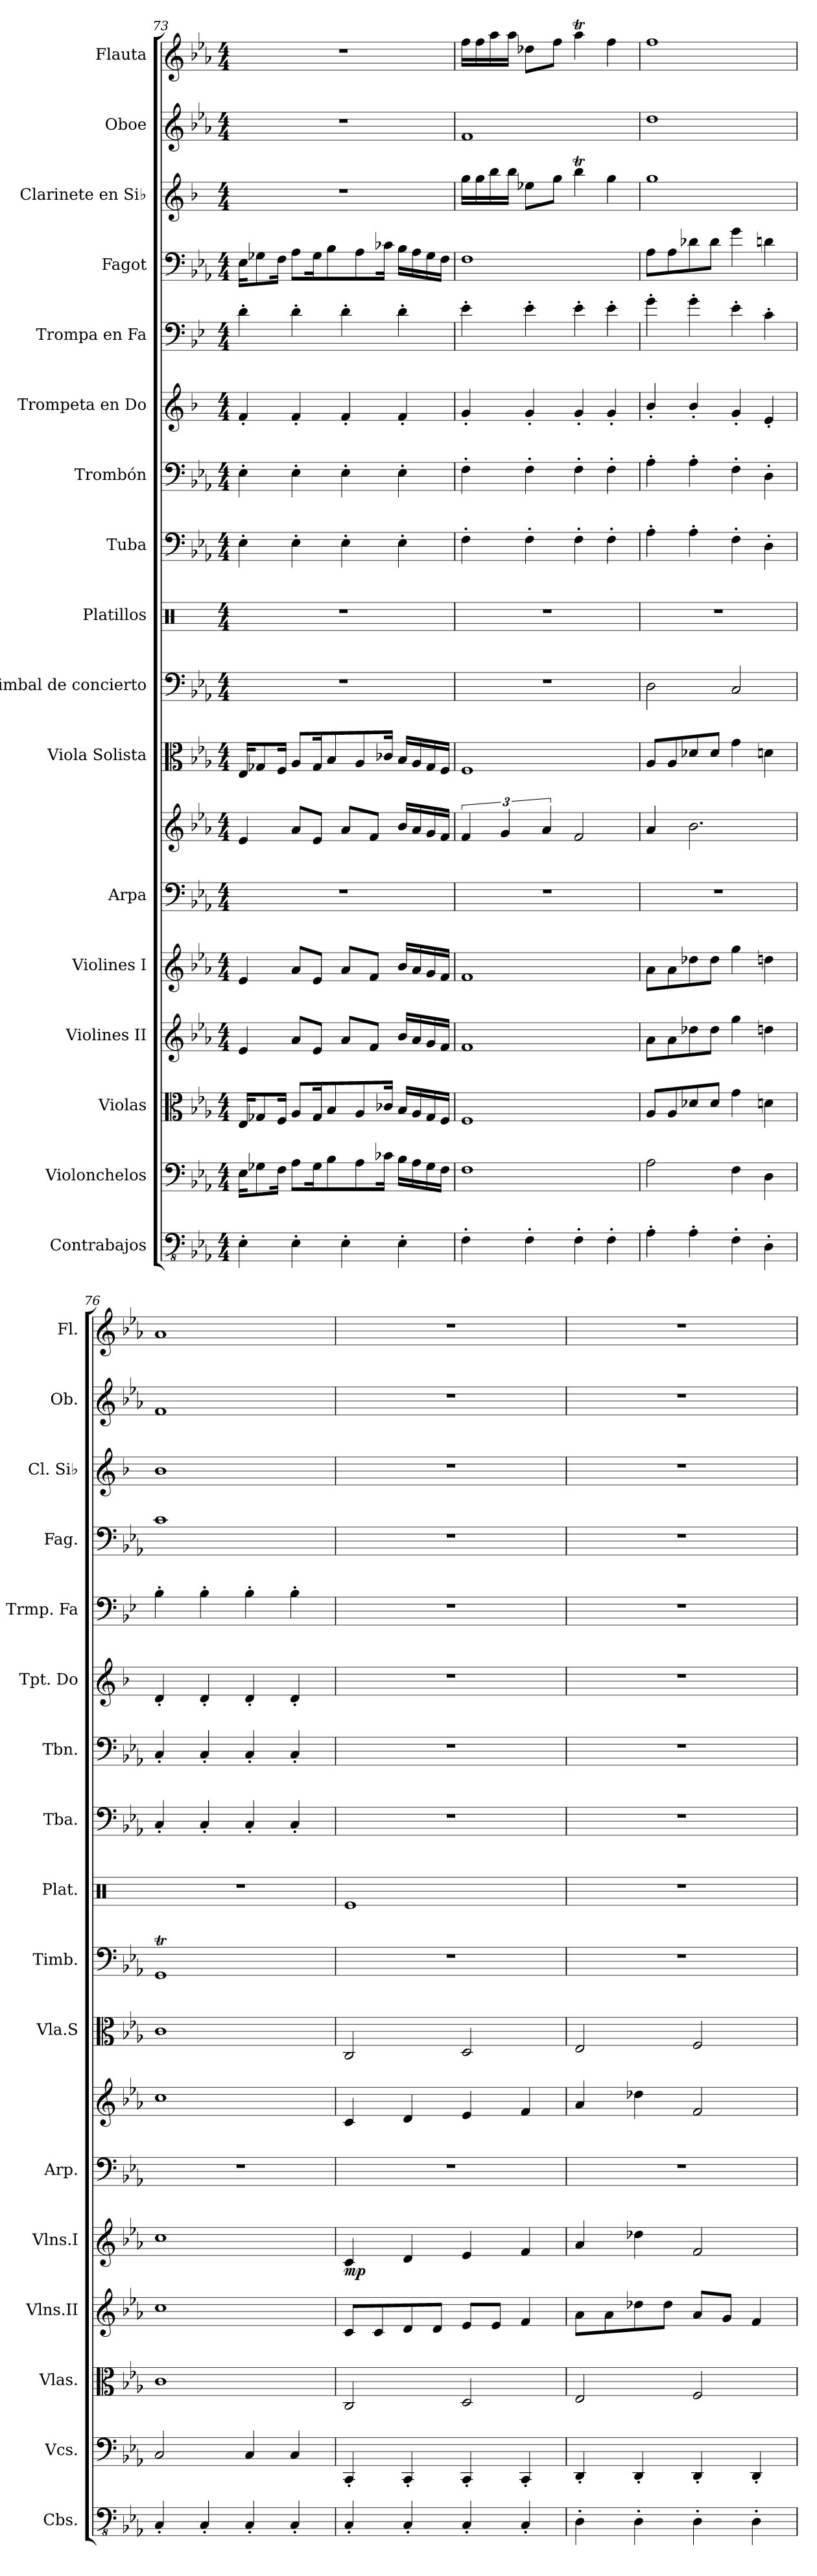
**kern	**kern	**kern	**kern	**kern	**dynam	**kern	**kern	**kern	**kern	**kern	**kern	**kern	**kern	**kern	**kern	**kern	**kern	**kern
*part17	*part16	*part15	*part14	*part13	*part13	*part12	*part12	*part11	*part10	*part9	*part8	*part7	*part6	*part5	*part4	*part3	*part2	*part1
*staff18	*staff17	*staff16	*staff15	*staff14	*staff14	*staff13	*staff12	*staff11	*staff10	*staff9	*staff8	*staff7	*staff6	*staff5	*staff4	*staff3	*staff2	*staff1
*I"Contrabajos	*I"Violonchelos	*I"Violas	*I"Violines II	*I"Violines I	*	*I"Arpa	*	*I"Viola Solista	*I"Timbal de concierto	*I"Platillos	*I"Tuba	*I"Trombón	*I"Trompeta en Do	*I"Trompa en Fa	*I"Fagot	*I"Clarinete en Si♭	*I"Oboe	*I"Flauta
*I'Cbs.	*I'Vcs.	*I'Vlas.	*I'Vlns.II	*I'Vlns.I	*	*I'Arp.	*	*I'Vla.S	*I'Timb.	*I'Plat.	*I'Tba.	*I'Tbn.	*I'Tpt. Do	*I'Trmp. Fa	*I'Fag.	*I'Cl. Si♭	*I'Ob.	*I'Fl.
!!LO:PB:g=z
*clefFv4	*clefF4	*clefC3	*clefG2	*clefG2	*	*clefF4	*clefG2	*clefC3	*clefF4	*clefX	*clefF4	*clefF4	*clefG2	*clefF4	*clefF4	*clefG2	*clefG2	*clefG2
*	*	*	*	*	*	*	*	*	*	*	*	*	*ITrd1c2	*ITrd4c7	*	*ITrd1c2	*	*
*k[b-e-a-]	*k[b-e-a-]	*k[b-e-a-]	*k[b-e-a-]	*k[b-e-a-]	*	*k[b-e-a-]	*k[b-e-a-]	*k[b-e-a-]	*k[b-e-a-]	*k[]	*k[b-e-a-]	*k[b-e-a-]	*k[b-e-a-]	*k[b-e-a-]	*k[b-e-a-]	*k[b-e-a-]	*k[b-e-a-]	*k[b-e-a-]
*M4/4	*M4/4	*M4/4	*M4/4	*M4/4	*	*M4/4	*M4/4	*M4/4	*M4/4	*M4/4	*M4/4	*M4/4	*M4/4	*M4/4	*M4/4	*M4/4	*M4/4	*M4/4
=73	=73	=73	=73	=73	=73	=73	=73	=73	=73	=73	=73	=73	=73	=73	=73	=73	=73	=73
4EE-'\	16E-\KL	16E-/KL	4e-/	4e-/	.	1r	4e-/	16E-/KL	1r	1r	4E-'\	4E-'\	4e-'/	4G'\	16E-\KL	1r	1r	1r
.	8G-X\	8G-X/	.	.	.	.	.	8G-X/	.	.	.	.	.	.	8G-X\	.	.	.
.	16F\Jk	16F/Jk	.	.	.	.	.	16F/Jk	.	.	.	.	.	.	16F\Jk	.	.	.
4EE-'\	8A-\L	8A-/L	8a-/L	8a-/L	.	.	8a-/L	8A-/L	.	.	4E-'\	4E-'\	4e-'/	4G'\	8A-\L	.	.	.
.	16G-\K	16G-/K	8e-/J	8e-/J	.	.	8e-/J	16G-/K	.	.	.	.	.	.	16G-\K	.	.	.
.	8B-\	8B-/	.	.	.	.	.	8B-/	.	.	.	.	.	.	8B-\	.	.	.
4EE-'\	.	.	8a-/L	8a-/L	.	.	8a-/L	.	.	.	4E-'\	4E-'\	4e-'/	4G'\	.	.	.	.
.	8A-\	8A-/	.	.	.	.	.	8A-/	.	.	.	.	.	.	8A-\	.	.	.
.	.	.	8f/J	8f/J	.	.	8f/J	.	.	.	.	.	.	.	.	.	.	.
.	16c-X\Jk	16c-X/Jk	.	.	.	.	.	16c-X/Jk	.	.	.	.	.	.	16c-X\Jk	.	.	.
4EE-'\	16B-\LL	16B-/LL	16b-/LL	16b-/LL	.	.	16b-/LL	16B-/LL	.	.	4E-'\	4E-'\	4e-'/	4G'\	16B-\LL	.	.	.
.	16A-\	16A-/	16a-/	16a-/	.	.	16a-/	16A-/	.	.	.	.	.	.	16A-\	.	.	.
.	16G-\	16G-/	16g/	16g/	.	.	16g/	16G-/	.	.	.	.	.	.	16G-\	.	.	.
.	16F\JJ	16F/JJ	16f/JJ	16f/JJ	.	.	16f/JJ	16F/JJ	.	.	.	.	.	.	16F\JJ	.	.	.
=74	=74	=74	=74	=74	=74	=74	=74	=74	=74	=74	=74	=74	=74	=74	=74	=74	=74	=74
4FF'\	1F	1F	1f	1f	.	1r	6f/	1F	1r	1r	4F'\	4F'\	4f'/	4A-'\	1F	16ff\LL	1f	16ff\LL
.	.	.	.	.	.	.	.	.	.	.	.	.	.	.	.	16ff\	.	16ff\
.	.	.	.	.	.	.	.	.	.	.	.	.	.	.	.	16aa-\	.	16aa-\
.	.	.	.	.	.	.	6g/	.	.	.	.	.	.	.	.	.	.	.
.	.	.	.	.	.	.	.	.	.	.	.	.	.	.	.	16aa-\JJ	.	16aa-\JJ
4FF'\	.	.	.	.	.	.	.	.	.	.	4F'\	4F'\	4f'/	4A-'\	.	8dd-X\L	.	8dd-X\L
.	.	.	.	.	.	.	6a-/	.	.	.	.	.	.	.	.	.	.	.
.	.	.	.	.	.	.	.	.	.	.	.	.	.	.	.	8ff\J	.	8ff\J
4FF'\	.	.	.	.	.	.	2f/	.	.	.	4F'\	4F'\	4f'/	4A-'\	.	4aa-T\	.	4aa-T\
4FF'\	.	.	.	.	.	.	.	.	.	.	4F'\	4F'\	4f'/	4A-'\	.	4ff\	.	4ff\
=75	=75	=75	=75	=75	=75	=75	=75	=75	=75	=75	=75	=75	=75	=75	=75	=75	=75	=75
4AA-'\	2A-\	8A-/L	8a-\L	8a-\L	.	1r	4a-/	8A-/L	2D\	1r	4A-'\	4A-'\	4a-'/	4c'\	8A-\L	1ff	1dd	1ff
.	.	8A-/	8a-\	8a-\	.	.	.	8A-/	.	.	.	.	.	.	8A-\	.	.	.
4AA-'\	.	8d-X/	8dd-X\	8dd-X\	.	.	2.b-\	8d-X/	.	.	4A-'\	4A-'\	4a-'/	4c'\	8d-X\	.	.	.
.	.	8d-/J	8dd-\J	8dd-\J	.	.	.	8d-/J	.	.	.	.	.	.	8d-\J	.	.	.
4FF'\	4F\	4g\	4gg\	4gg\	.	.	.	4g\	2C/	.	4F'\	4F'\	4f'/	4A-'\	4g\	.	.	.
4DD'\	4D\	4dn\	4ddn\	4ddn\	.	.	.	4dn\	.	.	4D'\	4D'\	4d'/	4F'\	4dn\	.	.	.
=76	=76	=76	=76	=76	=76	=76	=76	=76	=76	=76	=76	=76	=76	=76	=76	=76	=76	=76
4CC'/	2C/	1c	1cc	1cc	.	1r	1cc	1c	1GGt	1r	4C'/	4C'/	4c'/	4E-'\	1c	1a-	1f	1a-
4CC'/	.	.	.	.	.	.	.	.	.	.	4C'/	4C'/	4c'/	4E-'\	.	.	.	.
4CC'/	4C/	.	.	.	.	.	.	.	.	.	4C'/	4C'/	4c'/	4E-'\	.	.	.	.
4CC'/	4C/	.	.	.	.	.	.	.	.	.	4C'/	4C'/	4c'/	4E-'\	.	.	.	.
=77	=77	=77	=77	=77	=77	=77	=77	=77	=77	=77	=77	=77	=77	=77	=77	=77	=77	=77
!	!	!	!	!	!LO:DY:b	!	!	!	!	!	!	!	!	!	!	!	!	!
4CC'/	4CC'/	2C/	8c/L	4c/	mp	1r	4c/	2C/	1r	1Re	1r	1r	1r	1r	1r	1r	1r	1r
.	.	.	8c/	.	.	.	.	.	.	.	.	.	.	.	.	.	.	.
4CC'/	4CC'/	.	8d/	4d/	.	.	4d/	.	.	.	.	.	.	.	.	.	.	.
.	.	.	8d/J	.	.	.	.	.	.	.	.	.	.	.	.	.	.	.
4CC'/	4CC'/	2D/	8e-/L	4e-/	.	.	4e-/	2D/	.	.	.	.	.	.	.	.	.	.
.	.	.	8e-/J	.	.	.	.	.	.	.	.	.	.	.	.	.	.	.
4CC'/	4CC'/	.	4f/	4f/	.	.	4f/	.	.	.	.	.	.	.	.	.	.	.
!!LO:PB:g=z
=78	=78	=78	=78	=78	=78	=78	=78	=78	=78	=78	=78	=78	=78	=78	=78	=78	=78	=78
4DD'\	4DD'/	2E-/	8a-\L	4a-/	.	1r	4a-/	2E-/	1r	1r	1r	1r	1r	1r	1r	1r	1r	1r
.	.	.	8a-\	.	.	.	.	.	.	.	.	.	.	.	.	.	.	.
4DD'\	4DD'/	.	8dd-X\	4dd-X\	.	.	4dd-X\	.	.	.	.	.	.	.	.	.	.	.
.	.	.	8dd-\J	.	.	.	.	.	.	.	.	.	.	.	.	.	.	.
4DD'\	4DD'/	2F/	8a-/L	2f/	.	.	2f/	2F/	.	.	.	.	.	.	.	.	.	.
.	.	.	8g/J	.	.	.	.	.	.	.	.	.	.	.	.	.	.	.
4DD'\	4DD'/	.	4f/	.	.	.	.	.	.	.	.	.	.	.	.	.	.	.
=	=	=	=	=	=	=	=	=	=	=	=	=	=	=	=	=	=	=
*-	*-	*-	*-	*-	*-	*-	*-	*-	*-	*-	*-	*-	*-	*-	*-	*-	*-	*-
